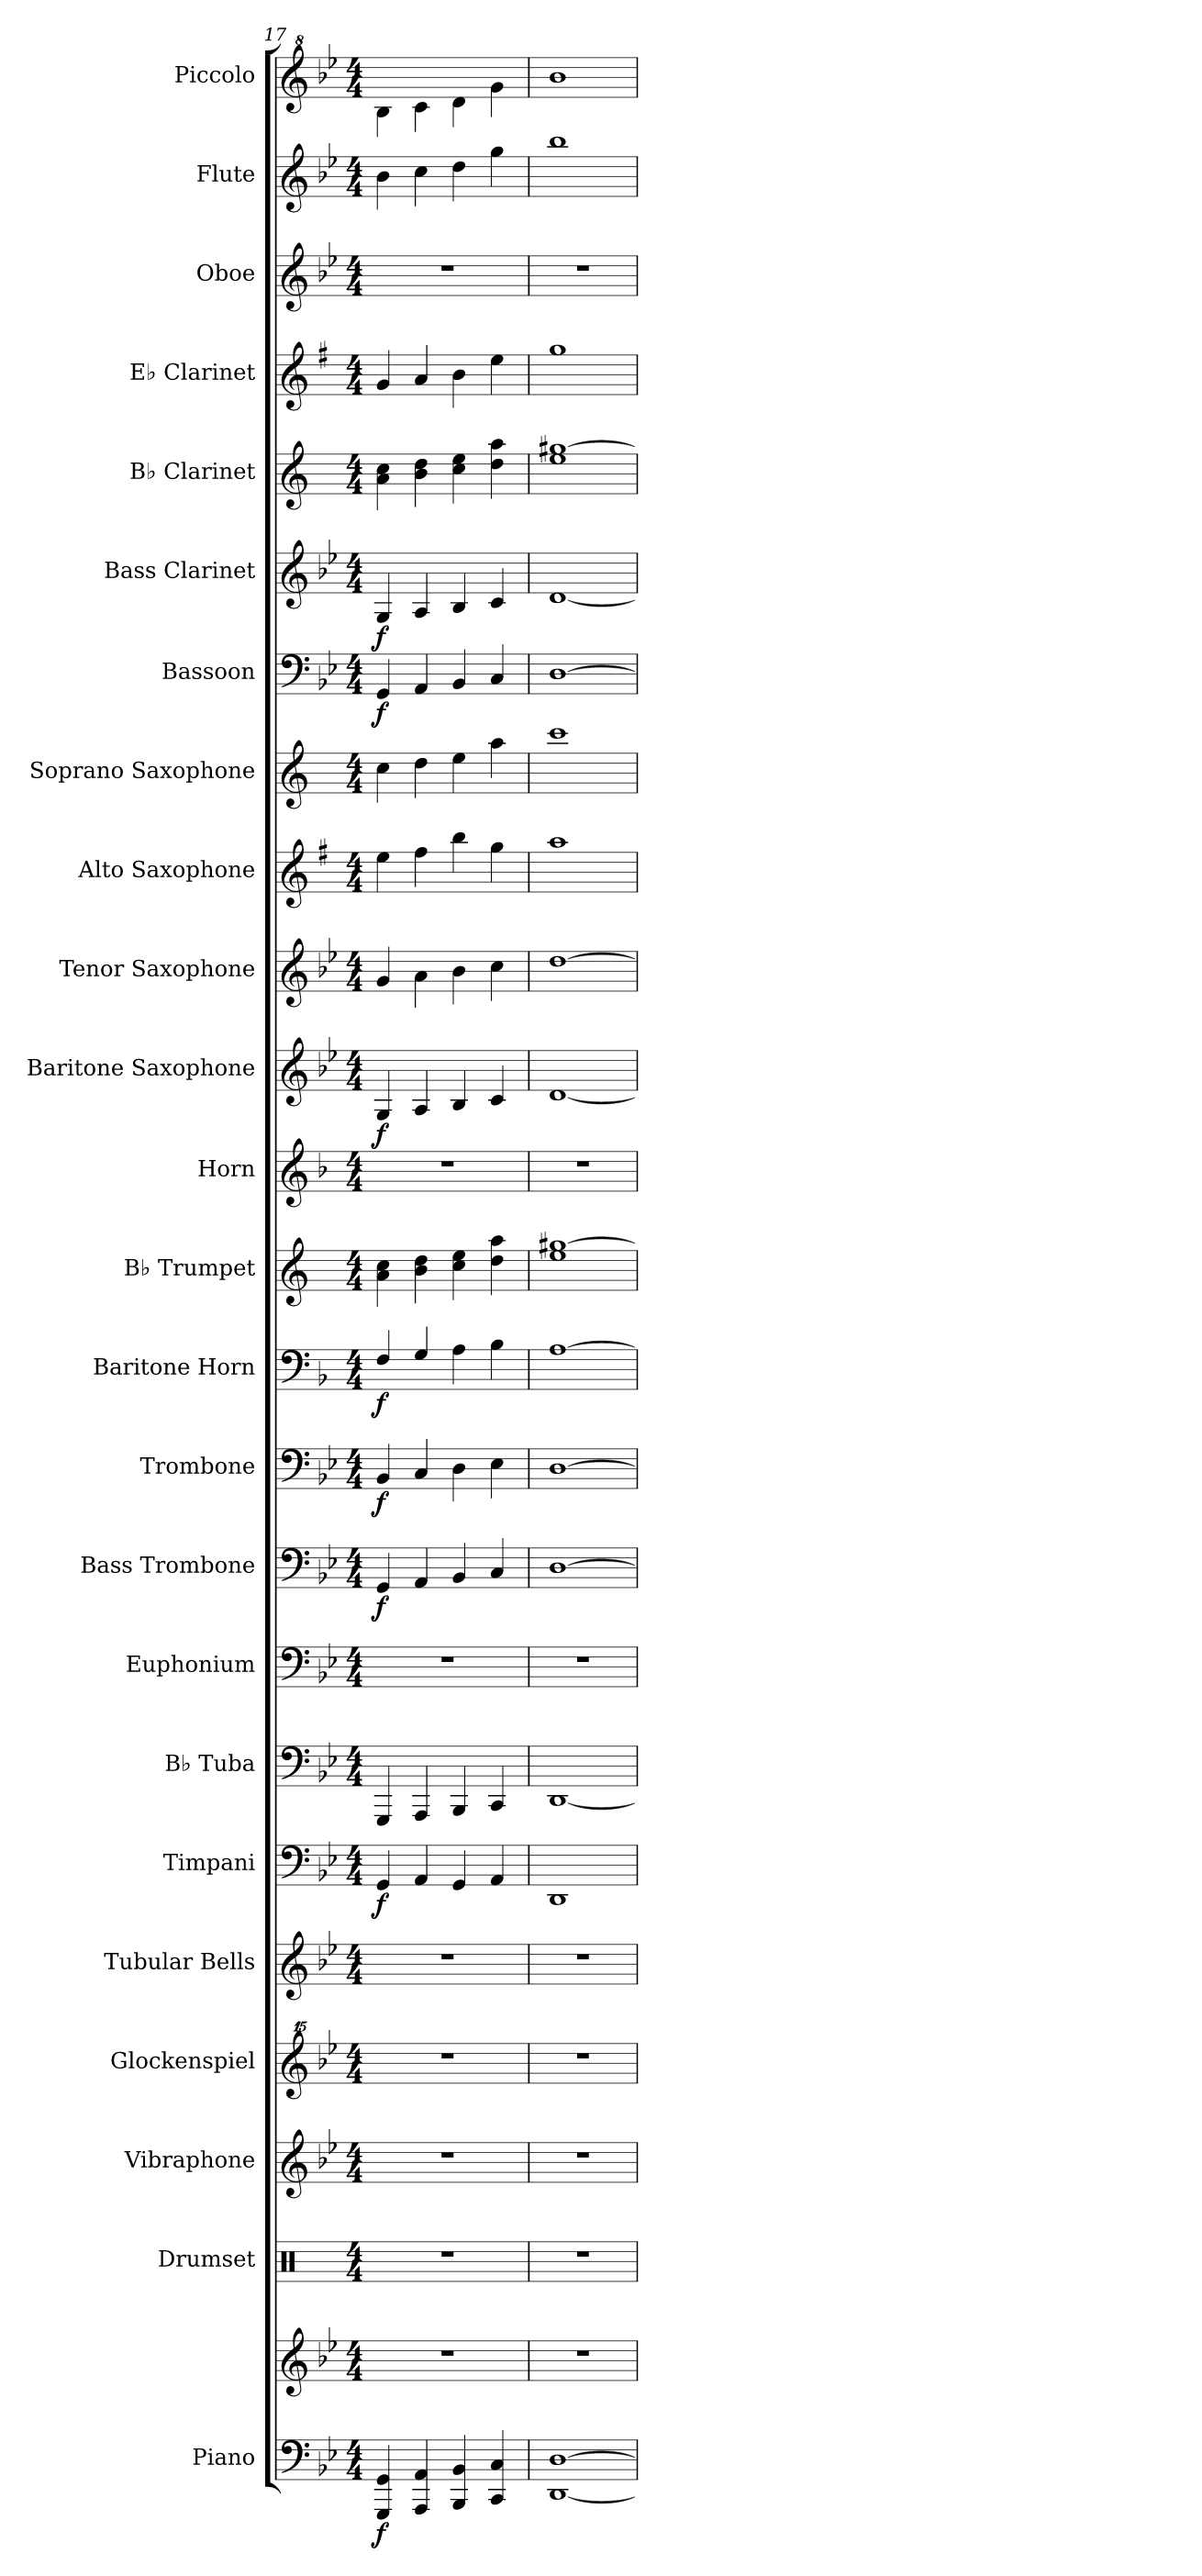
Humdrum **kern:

**kern	**kern	**dynam	**kern	**kern	**kern	**kern	**kern	**dynam	**kern	**kern	**kern	**dynam	**kern	**dynam	**kern	**dynam	**kern	**kern	**kern	**dynam	**kern	**kern	**kern	**kern	**dynam	**kern	**dynam	**kern	**kern	**kern	**kern	**kern
*part24	*part24	*part24	*part23	*part22	*part21	*part20	*part19	*part19	*part18	*part17	*part16	*part16	*part15	*part15	*part14	*part14	*part13	*part12	*part11	*part11	*part10	*part9	*part8	*part7	*part7	*part6	*part6	*part5	*part4	*part3	*part2	*part1
*staff25	*staff24	*staff24/25	*staff23	*staff22	*staff21	*staff20	*staff19	*staff19	*staff18	*staff17	*staff16	*staff16	*staff15	*staff15	*staff14	*staff14	*staff13	*staff12	*staff11	*staff11	*staff10	*staff9	*staff8	*staff7	*staff7	*staff6	*staff6	*staff5	*staff4	*staff3	*staff2	*staff1
*I"Piano	*	*	*I"Drumset	*I"Vibraphone	*I"Glockenspiel	*I"Tubular Bells	*I"Timpani	*	*I"B♭ Tuba	*I"Euphonium	*I"Bass Trombone	*	*I"Trombone	*	*I"Baritone Horn	*	*I"B♭ Trumpet	*I"Horn	*I"Baritone Saxophone	*	*I"Tenor Saxophone	*I"Alto Saxophone	*I"Soprano Saxophone	*I"Bassoon	*	*I"Bass Clarinet	*	*I"B♭ Clarinet	*I"E♭ Clarinet	*I"Oboe	*I"Flute	*I"Piccolo
*I'Pno.	*	*	*I'Drs.	*I'Vib.	*I'Glk.	*I'Tu. Be.	*I'Timp.	*	*I'B♭ Tu.	*I'Eu.	*I'B. Trb.	*	*I'Trb.	*	*I'Bar. Hn.	*	*I'B♭ Tpt.	*I'Hn.	*I'Bar. Sax.	*	*I'T. Sax.	*I'A. Sax.	*I'S. Sax.	*I'Bsn.	*	*I'B. Cl.	*	*I'B♭ Cl.	*I'E♭ Cl.	*I'Ob.	*I'Fl.	*I'Picc.
*clefF4	*clefG2	*	*clefX	*clefG2	*clefG^^2	*clefG2	*clefF4	*	*clefF4	*clefF4	*clefF4	*	*clefF4	*	*clefF4	*	*clefG2	*clefG2	*clefG2	*	*clefG2	*clefG2	*clefG2	*clefF4	*	*clefG2	*	*clefG2	*clefG2	*clefG2	*clefG2	*clefG^2
*	*	*	*	*	*	*	*	*	*	*	*	*	*	*	*ITrd4c7	*	*ITrd1c2	*ITrd4c7	*ITrd12c21	*	*ITrd8c14	*ITrd5c9	*ITrd1c2	*	*	*ITrd8c14	*	*ITrd1c2	*ITrd-2c-3	*	*	*ITrd-7c-12
*k[b-e-]	*k[b-e-]	*	*k[]	*k[b-e-]	*k[b-e-]	*k[b-e-]	*k[b-e-]	*	*k[b-e-]	*k[b-e-]	*k[b-e-]	*	*k[b-e-]	*	*k[b-e-]	*	*k[b-e-]	*k[b-e-]	*k[b-e-]	*	*k[b-e-]	*k[b-e-]	*k[b-e-]	*k[b-e-]	*	*k[b-e-]	*	*k[b-e-]	*k[b-e-]	*k[b-e-]	*k[b-e-]	*k[b-e-]
*B-:	*B-:	*	*C:	*B-:	*B-:	*B-:	*B-:	*	*B-:	*B-:	*B-:	*	*B-:	*	*B-:	*	*B-:	*B-:	*B-:	*	*B-:	*B-:	*B-:	*B-:	*	*B-:	*	*B-:	*B-:	*B-:	*B-:	*B-:
*M4/4	*M4/4	*	*M4/4	*M4/4	*M4/4	*M4/4	*M4/4	*	*M4/4	*M4/4	*M4/4	*	*M4/4	*	*M4/4	*	*M4/4	*M4/4	*M4/4	*	*M4/4	*M4/4	*M4/4	*M4/4	*	*M4/4	*	*M4/4	*M4/4	*M4/4	*M4/4	*M4/4
=17	=17	=17	=17	=17	=17	=17	=17	=17	=17	=17	=17	=17	=17	=17	=17	=17	=17	=17	=17	=17	=17	=17	=17	=17	=17	=17	=17	=17	=17	=17	=17	=17
!	!	!LO:DY:b=2	!	!	!	!	!	!LO:DY:b	!	!	!	!LO:DY:b	!	!LO:DY:b	!	!LO:DY:b	!	!	!	!LO:DY:b	!	!	!	!	!LO:DY:b	!	!LO:DY:b	!	!	!	!	!
4GGG/ 4GG/	1r	f	1r	1r	1r	1r	4GG/	f	4GGG/	1r	4GG/	f	4BB-/	f	4BB-/	f	4g\ 4b-\	1r	4GG/	f	4G/	4g\	4b-\	4GG/	f	4GG/	f	4g\ 4b-\	4b-/	1r	4b-\	4bb-\
4AAA/ 4AA/	.	.	.	.	.	.	4AA/	.	4AAA/	.	4AA/	.	4C/	.	4C/	.	4a\ 4cc\	.	4AA/	.	4A\	4a\	4cc\	4AA/	.	4AA/	.	4a\ 4cc\	4cc/	.	4cc\	4ccc\
4BBB-/ 4BB-/	.	.	.	.	.	.	4GG/	.	4BBB-/	.	4BB-/	.	4D\	.	4D\	.	4b-\ 4dd\	.	4BB-/	.	4B-\	4dd\	4dd\	4BB-/	.	4BB-/	.	4b-\ 4dd\	4dd\	.	4dd\	4ddd\
4CC/ 4C/	.	.	.	.	.	.	4AA/	.	4CC/	.	4C/	.	4E-\	.	4E-\	.	4cc\ 4gg\	.	4C/	.	4c\	4b-\	4gg\	4C/	.	4C/	.	4cc\ 4gg\	4gg\	.	4gg\	4ggg\
=18	=18	=18	=18	=18	=18	=18	=18	=18	=18	=18	=18	=18	=18	=18	=18	=18	=18	=18	=18	=18	=18	=18	=18	=18	=18	=18	=18	=18	=18	=18	=18	=18
[1DD [1D	1r	.	1r	1r	1r	1r	1DD	.	[1DD	1r	[1D	.	[1D	.	[1D	.	1dd [1ff#X	1r	[1D	.	[1d	1cc	1bb-	[1D	.	[1D	.	1dd [1ff#X	1bb-	1r	1bb-	1bbb-
=	=	=	=	=	=	=	=	=	=	=	=	=	=	=	=	=	=	=	=	=	=	=	=	=	=	=	=	=	=	=	=	=
*-	*-	*-	*-	*-	*-	*-	*-	*-	*-	*-	*-	*-	*-	*-	*-	*-	*-	*-	*-	*-	*-	*-	*-	*-	*-	*-	*-	*-	*-	*-	*-	*-
